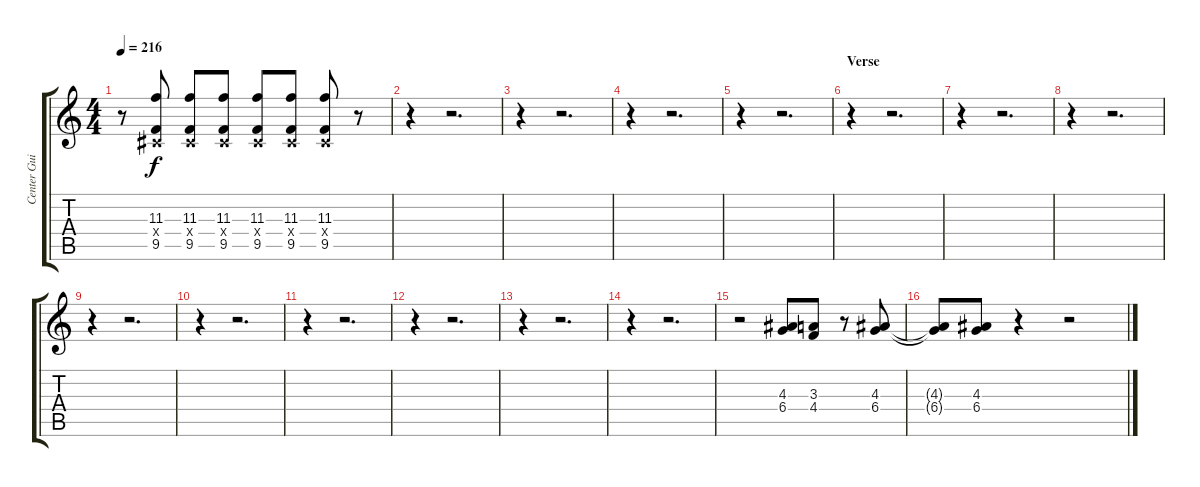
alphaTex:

\track ("Center Guitar" "Center Gui") {instrument distortionguitar}
\staff {score tabs}
\tuning (Eb4 Bb3 Gb3 Db3 Ab2 Eb2) {hide}
\ts (4 4)
\tempo 216
\clef g2
\ks c
r.8{dy f} (11.3 0.4{x} 9.5).8 (11.3 0.4{x} 9.5).8 (11.3 0.4{x} 9.5).8 (11.3 0.4{x} 9.5).8 (11.3 0.4{x} 9.5).8 (11.3 0.4{x} 9.5).8 r.8 |
r.4 r.2{d} |
r.4 r.2{d} |
r.4 r.2{d} |
r.4 r.2{d} |
\section ("" "Verse")
r.4 r.2{d} |
r.4 r.2{d} |
r.4 r.2{d} |
r.4 r.2{d} |
r.4 r.2{d} |
r.4 r.2{d} |
r.4 r.2{d} |
r.4 r.2{d} |
r.4 r.2{d} |
r.2 (4.3 6.4).8 (3.3 4.4).8 r.8 (4.3 6.4).8 |
(4.3{t} 6.4{t}).8 (4.3 6.4).8 r.4 r.2
